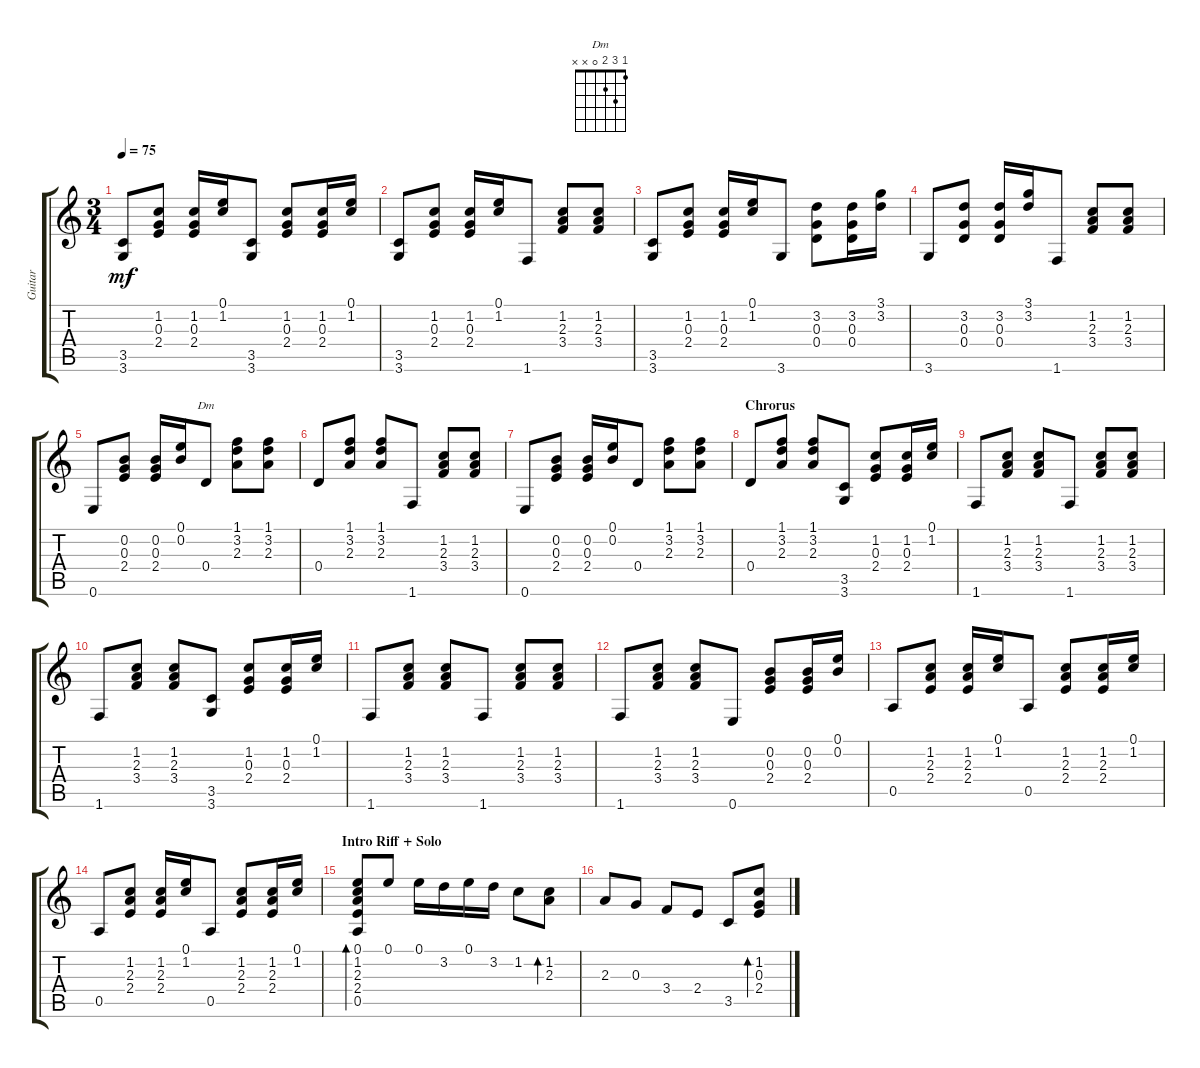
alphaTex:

\track ("Guitar" "Guitar") {instrument acousticguitarsteel}
\staff {score tabs}
\tuning (E4 B3 G3 D3 A2 E2) {hide}
\chord ("Dm" 1 3 2 0 x x)
\ts (3 4)
\tempo 75
\clef g2
\ks c
(3.5 3.6).8{dy mf} (1.2 0.3 2.4).8 (1.2 0.3 2.4).16 (0.1 1.2).16 (3.5 3.6).8 (1.2 0.3 2.4).8 (1.2 0.3 2.4).16 (0.1 1.2).16 |
(3.5 3.6).8 (1.2 0.3 2.4).8 (1.2 0.3 2.4).16 (0.1 1.2).16 1.6.8 (1.2 2.3 3.4).8 (1.2 2.3 3.4).8 |
(3.5 3.6).8 (1.2 0.3 2.4).8 (1.2 0.3 2.4).16 (0.1 1.2).16 3.6.8 (3.2 0.3 0.4).8 (3.2 0.3 0.4).16 (3.1 3.2).16 |
3.6.8 (3.2 0.3 0.4).8 (3.2 0.3 0.4).16 (3.1 3.2).16 1.6.8 (1.2 2.3 3.4).8 (1.2 2.3 3.4).8 |
0.6.8 (0.2 0.3 2.4).8 (0.2 0.3 2.4).16 (0.1 0.2).16 0.4.8{ch "Dm"} (1.1 3.2 2.3).8 (1.1 3.2 2.3).8 |
0.4.8 (1.1 3.2 2.3).8 (1.1 3.2 2.3).8 1.6.8 (1.2 2.3 3.4).8 (1.2 2.3 3.4).8 |
0.6.8 (0.2 0.3 2.4).8 (0.2 0.3 2.4).16 (0.1 0.2).16 0.4.8 (1.1 3.2 2.3).8 (1.1 3.2 2.3).8 |
\section ("" "Chrorus")
0.4.8 (1.1 3.2 2.3).8 (1.1 3.2 2.3).8 (3.5 3.6).8 (1.2 0.3 2.4).8 (1.2 0.3 2.4).16 (0.1 1.2).16 |
1.6.8 (1.2 2.3 3.4).8 (1.2 2.3 3.4).8 1.6.8 (1.2 2.3 3.4).8 (1.2 2.3 3.4).8 |
1.6.8 (1.2 2.3 3.4).8 (1.2 2.3 3.4).8 (3.5 3.6).8 (1.2 0.3 2.4).8 (1.2 0.3 2.4).16 (0.1 1.2).16 |
1.6.8 (1.2 2.3 3.4).8 (1.2 2.3 3.4).8 1.6.8 (1.2 2.3 3.4).8 (1.2 2.3 3.4).8 |
1.6.8 (1.2 2.3 3.4).8 (1.2 2.3 3.4).8 0.6.8 (0.2 0.3 2.4).8 (0.2 0.3 2.4).16 (0.1 0.2).16 |
0.5.8 (1.2 2.3 2.4).8 (1.2 2.3 2.4).16 (0.1 1.2).16 0.5.8 (1.2 2.3 2.4).8 (1.2 2.3 2.4).16 (0.1 1.2).16 |
0.5.8 (1.2 2.3 2.4).8 (1.2 2.3 2.4).16 (0.1 1.2).16 0.5.8 (1.2 2.3 2.4).8 (1.2 2.3 2.4).16 (0.1 1.2).16 |
\section ("" "Intro Riff + Solo")
(0.1 1.2 2.3 2.4 0.5).8{bd 60} 0.1.8 0.1.16 3.2.16 0.1.16 3.2.16 1.2.8 (1.2 2.3).8{bd 60} |
2.3.8 0.3.8 3.4.8 2.4.8 3.5.8 (1.2 0.3 2.4).8{bd 60}
